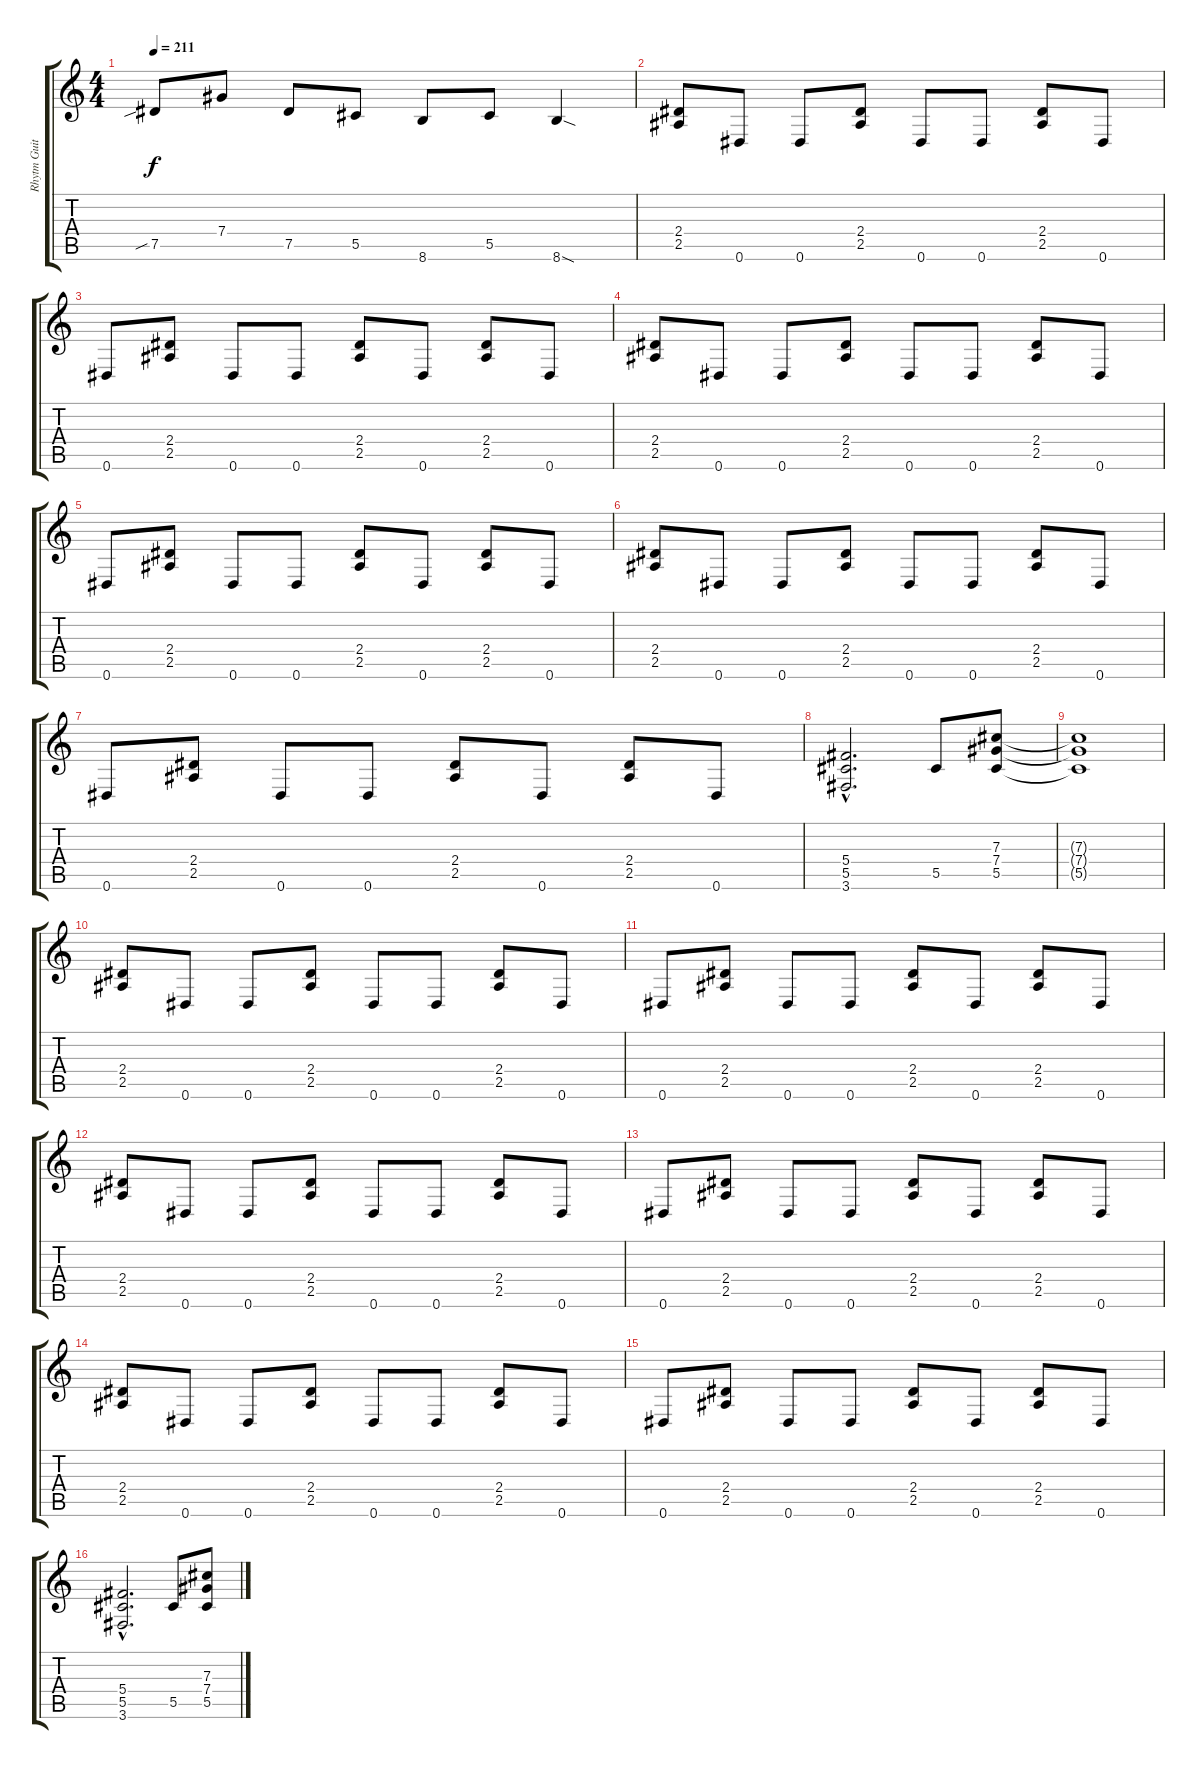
\track ("Rhytm Guitar" "Rhytm Guit") {instrument distortionguitar}
\staff {score tabs}
\tuning (Eb4 Bb3 Gb3 Db3 Ab2 Eb2) {hide}
\ts (4 4)
\tempo 211
\clef g2
\ks c
7.5{sib}.8{dy f} 7.4.8 7.5.8 5.5.8 8.6.8 5.5.8{balance 8} 8.6{sod}.4 |
(2.4 2.5).8 0.6.8 0.6.8 (2.4 2.5).8 0.6.8 0.6.8 (2.4 2.5).8 0.6.8 |
0.6.8 (2.4 2.5).8 0.6.8 0.6.8 (2.4 2.5).8 0.6.8 (2.4 2.5).8 0.6.8 |
(2.4 2.5).8 0.6.8 0.6.8 (2.4 2.5).8 0.6.8 0.6.8 (2.4 2.5).8 0.6.8 |
0.6.8 (2.4 2.5).8 0.6.8 0.6.8 (2.4 2.5).8 0.6.8 (2.4 2.5).8 0.6.8 |
(2.4 2.5).8 0.6.8 0.6.8 (2.4 2.5).8 0.6.8 0.6.8 (2.4 2.5).8 0.6.8 |
0.6.8 (2.4 2.5).8 0.6.8 0.6.8 (2.4 2.5).8 0.6.8 (2.4 2.5).8 0.6.8 |
(5.4{hac} 5.5{hac} 3.6{hac}).2{d} 5.5.8 (7.3 7.4 5.5).8 |
(7.3{t} 7.4{t} 5.5{t}).1 |
(2.4 2.5).8 0.6.8 0.6.8 (2.4 2.5).8 0.6.8 0.6.8 (2.4 2.5).8 0.6.8 |
0.6.8 (2.4 2.5).8 0.6.8 0.6.8 (2.4 2.5).8 0.6.8 (2.4 2.5).8 0.6.8 |
(2.4 2.5).8 0.6.8 0.6.8 (2.4 2.5).8 0.6.8 0.6.8 (2.4 2.5).8 0.6.8 |
0.6.8 (2.4 2.5).8 0.6.8 0.6.8 (2.4 2.5).8 0.6.8 (2.4 2.5).8 0.6.8 |
(2.4 2.5).8 0.6.8 0.6.8 (2.4 2.5).8 0.6.8 0.6.8 (2.4 2.5).8 0.6.8 |
0.6.8 (2.4 2.5).8 0.6.8 0.6.8 (2.4 2.5).8 0.6.8 (2.4 2.5).8 0.6.8 |
(5.4{hac} 5.5{hac} 3.6{hac}).2{d} 5.5.8 (7.3 7.4 5.5).8
